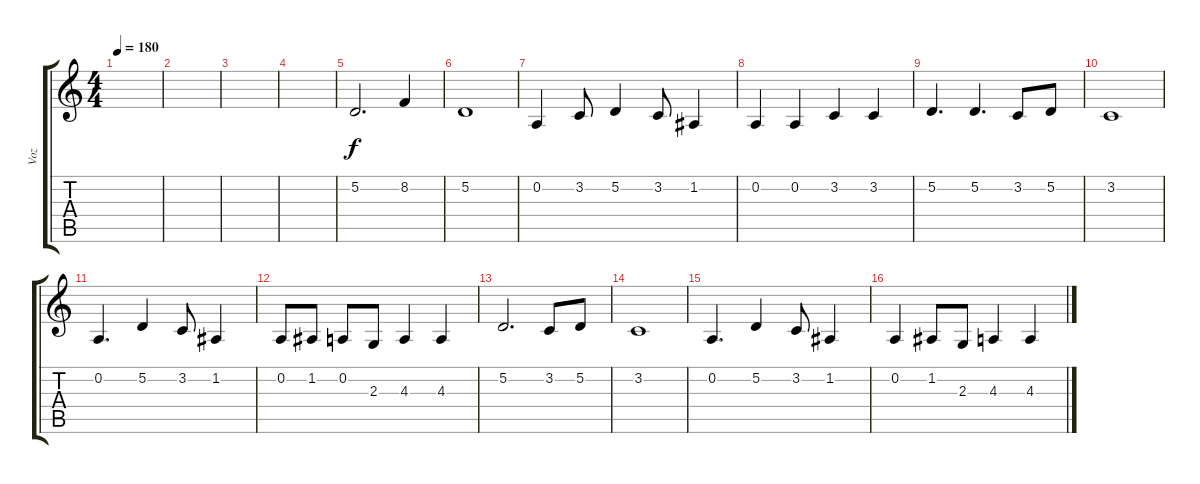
\track ("Voz" "Voz") {instrument viola}
\staff {score tabs}
\tuning (D4 A3 F3 C3 G2 D2) {hide}
\ts (4 4)
\tempo 180
\clef g2
\ks c
|
|
|
|
5.2.2{d} 8.2.4 |
5.2.1 |
0.2.4 3.2.8 5.2.4 3.2.8 1.2.4 |
0.2.4 0.2.4 3.2.4 3.2.4 |
5.2.4{d} 5.2.4{d} 3.2.8 5.2.8 |
3.2.1 |
0.2.4{d} 5.2.4 3.2.8 1.2.4 |
0.2.8 1.2.8 0.2.8 2.3.8 4.3.4 4.3.4 |
5.2.2{d} 3.2.8 5.2.8 |
3.2.1 |
0.2.4{d} 5.2.4 3.2.8 1.2.4 |
0.2.4 1.2.8 2.3.8 4.3.4 4.3.4
